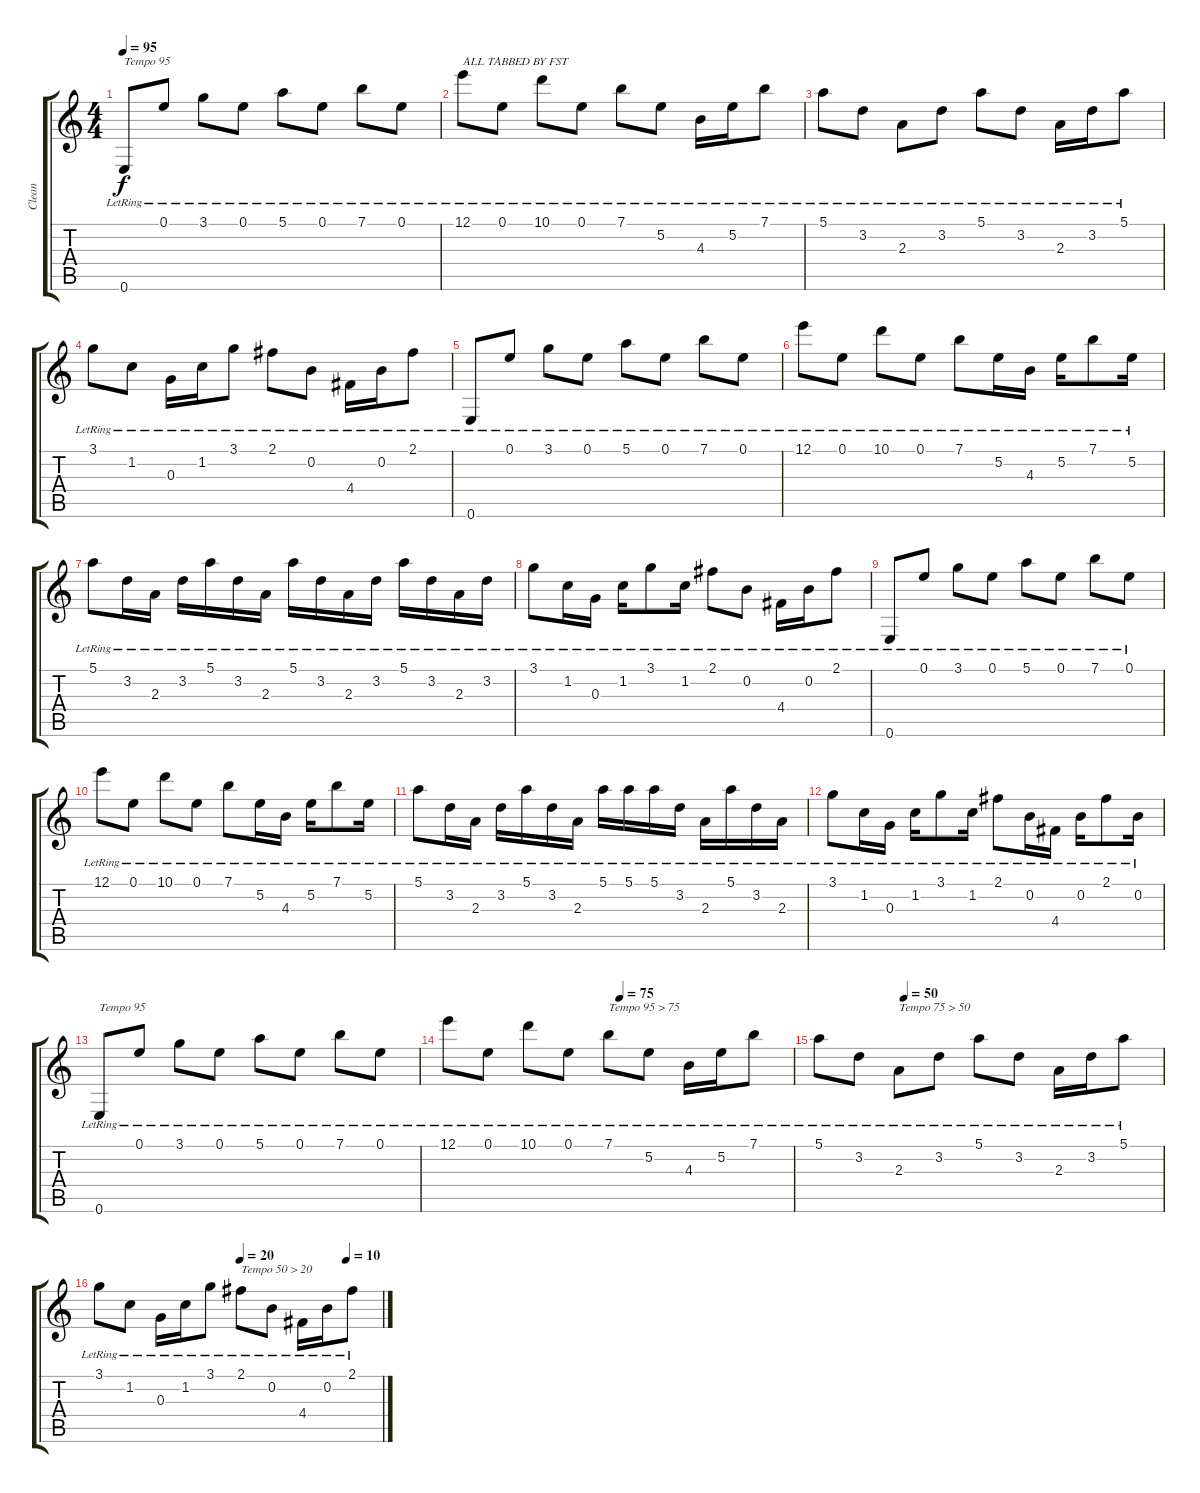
\track ("Clean" "Clean") {instrument electricguitarclean}
\staff {score tabs}
\tuning (E4 B3 G3 D3 A2 E2) {hide}
\ts (4 4)
\tempo 95
\clef g2
\ks c
0.6{lr}.8{txt "Tempo 95" dy f instrument electricguitarclean} 0.1{lr}.8 3.1{lr}.8 0.1{lr}.8 5.1{lr}.8 0.1{lr}.8 7.1{lr}.8 0.1{lr}.8 |
12.1{lr}.8{txt "ALL TABBED BY FST"} 0.1{lr}.8 10.1{lr}.8 0.1{lr}.8 7.1{lr}.8 5.2{lr}.8 4.3{lr}.16 5.2{lr}.16 7.1{lr}.8 |
5.1{lr}.8{txt ""} 3.2{lr}.8 2.3{lr}.8 3.2{lr}.8 5.1{lr}.8 3.2{lr}.8 2.3{lr}.16 3.2{lr}.16 5.1{lr}.8 |
3.1{lr}.8 1.2{lr}.8 0.3{lr}.16 1.2{lr}.16 3.1{lr}.8 2.1{lr}.8 0.2{lr}.8 4.4{lr}.16 0.2{lr}.16 2.1{lr}.8 |
0.6{lr}.8 0.1{lr}.8 3.1{lr}.8 0.1{lr}.8 5.1{lr}.8 0.1{lr}.8 7.1{lr}.8 0.1{lr}.8 |
12.1{lr}.8 0.1{lr}.8 10.1{lr}.8 0.1{lr}.8 7.1{lr}.8 5.2{lr}.16 4.3{lr}.16 5.2{lr}.16 7.1{lr}.8 5.2{lr}.16 |
5.1{lr}.8 3.2{lr}.16 2.3{lr}.16 3.2{lr}.16 5.1{lr}.16 3.2{lr}.16 2.3{lr}.16 5.1{lr}.16 3.2{lr}.16 2.3{lr}.16 3.2{lr}.16 5.1{lr}.16 3.2{lr}.16 2.3{lr}.16 3.2{lr}.16 |
3.1{lr}.8 1.2{lr}.16 0.3{lr}.16 1.2{lr}.16 3.1{lr}.8 1.2{lr}.16 2.1{lr}.8 0.2{lr}.8 4.4{lr}.16 0.2{lr}.16 2.1{lr}.8 |
0.6{lr}.8 0.1{lr}.8 3.1{lr}.8 0.1{lr}.8 5.1{lr}.8 0.1{lr}.8 7.1{lr}.8 0.1{lr}.8 |
12.1{lr}.8 0.1{lr}.8 10.1{lr}.8 0.1{lr}.8 7.1{lr}.8 5.2{lr}.16 4.3{lr}.16 5.2{lr}.16 7.1{lr}.8 5.2{lr}.16 |
5.1{lr}.8 3.2{lr}.16 2.3{lr}.16 3.2{lr}.16 5.1{lr}.16 3.2{lr}.16 2.3{lr}.16 5.1{lr}.16 5.1{lr}.16 5.1{lr}.16 3.2{lr}.16 2.3{lr}.16 5.1{lr}.16 3.2{lr}.16 2.3{lr}.16 |
3.1{lr}.8 1.2{lr}.16 0.3{lr}.16 1.2{lr}.16 3.1{lr}.8 1.2{lr}.16 2.1{lr}.8 0.2{lr}.16 4.4{lr}.16 0.2{lr}.16 2.1{lr}.8 0.2{lr}.16 |
0.6{lr}.8{txt "Tempo 95"} 0.1{lr}.8 3.1{lr}.8 0.1{lr}.8 5.1{lr}.8 0.1{lr}.8 7.1{lr}.8 0.1{lr}.8 |
\tempo (75 0.5)
12.1{lr}.8 0.1{lr}.8 10.1{lr}.8 0.1{lr}.8 7.1{lr}.8{txt "Tempo 95 > 75"} 5.2{lr}.8 4.3{lr}.16 5.2{lr}.16 7.1{lr}.8 |
\tempo (50 0.25)
5.1{lr}.8 3.2{lr}.8 2.3{lr}.8{txt "Tempo 75 > 50"} 3.2{lr}.8 5.1{lr}.8 3.2{lr}.8 2.3{lr}.16 3.2{lr}.16 5.1{lr}.8 |
\tempo (20 0.5)
\tempo (10 0.875)
3.1{lr}.8 1.2{lr}.8 0.3{lr}.16 1.2{lr}.16 3.1{lr}.8 2.1{lr}.8{txt "Tempo 50 > 20"} 0.2{lr}.8 4.4{lr}.16 0.2{lr}.16 2.1{lr}.8
